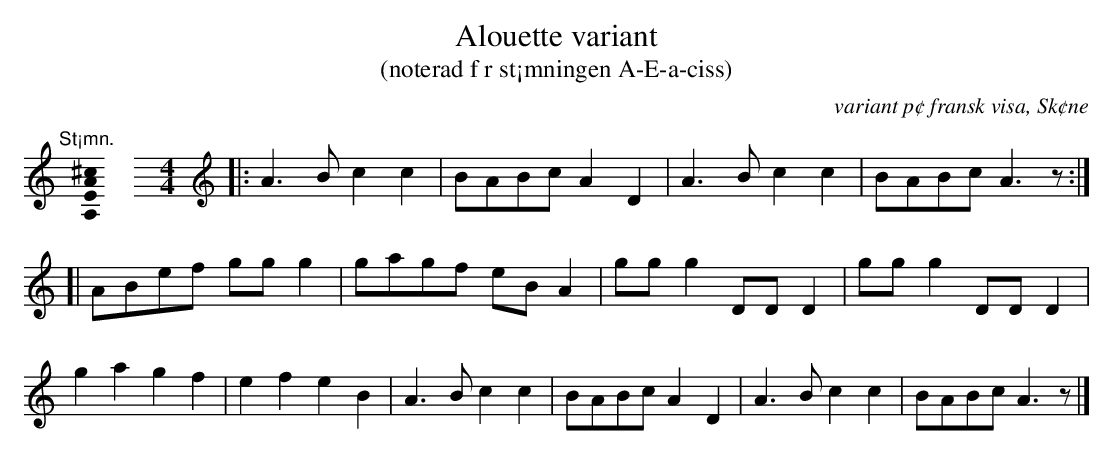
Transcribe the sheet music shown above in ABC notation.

X:1
T:Alouette variant
T:(noterad f r st¡mningen A-E-a-ciss)
O:variant p¢ fransk visa, Sk¢ne
U:o=+open+
M:none
K:A
[K:C]
"@-20,30 St¡mn."[A,EA^c]0 \
[M:4/4]\
[L:1/4]\
[K:C clef=treble]\
|: A>B cc | B/A/B/c/ AD | A>B cc | B/A/B/c/ A>z :|
[| A/B/e/f/ g/g/g | g/a/g/f/ e/B/A | g/g/g D/D/D | g/g/g D/D/D |
ga gf | ef eB | A>B cc | B/A/B/c/ AD | A>B cc | B/A/B/c/ A>z |]
